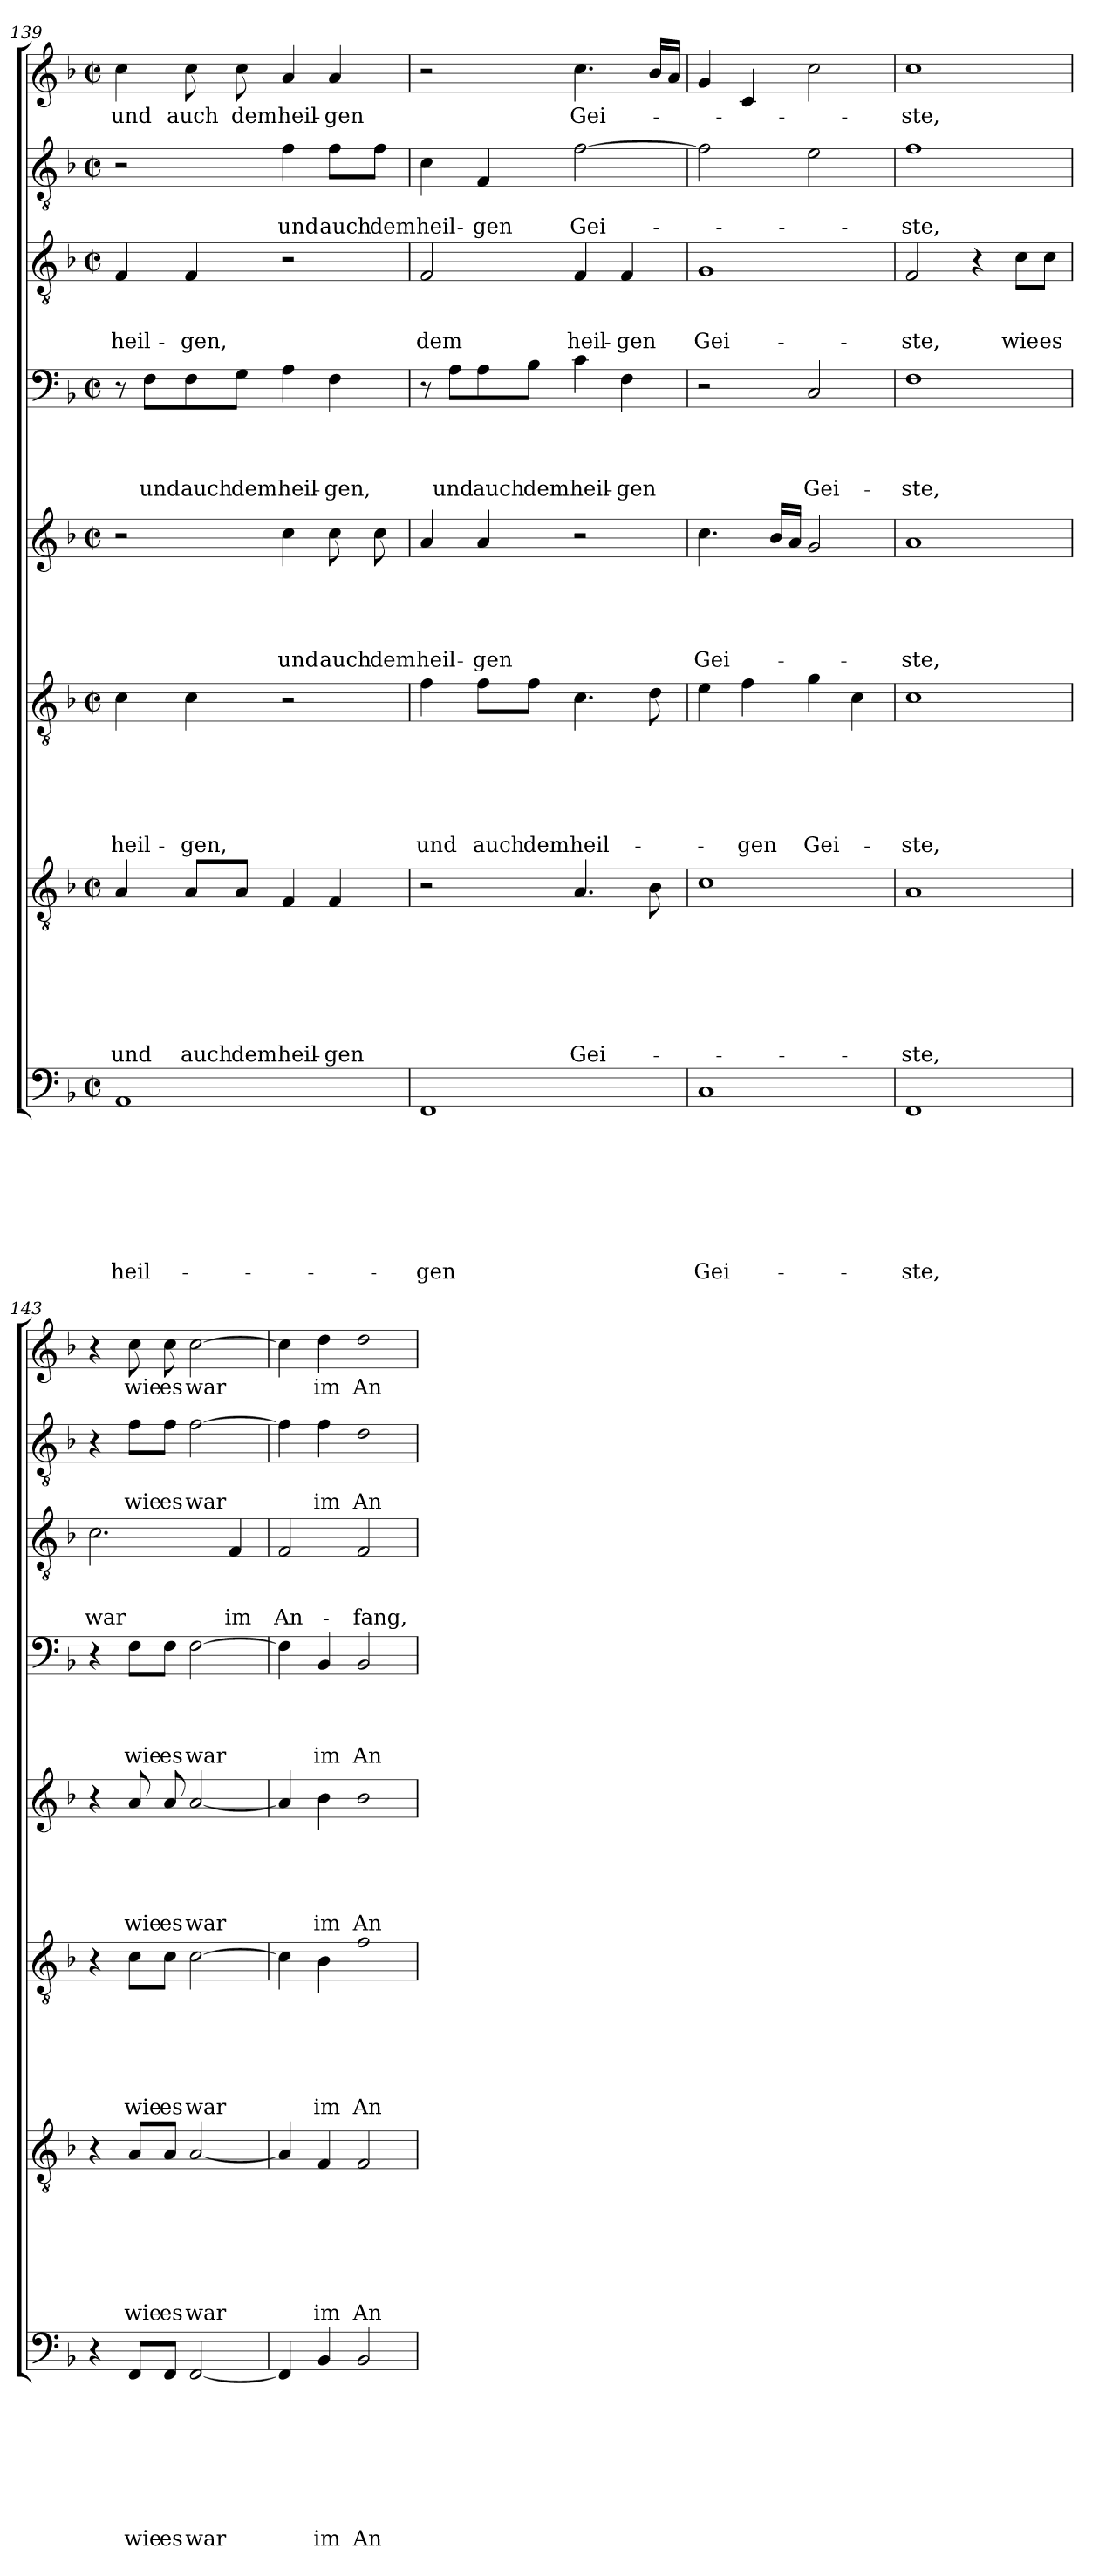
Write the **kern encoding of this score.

**kern	**text	**text	**text	**text	**text	**text	**text	**text	**kern	**text	**text	**text	**text	**text	**text	**text	**kern	**text	**text	**text	**text	**text	**text	**kern	**text	**text	**text	**text	**text	**kern	**text	**text	**text	**text	**kern	**text	**text	**text	**kern	**text	**text	**kern	**text
*part8	*part8	*part8	*part8	*part8	*part8	*part8	*part8	*part8	*part7	*part7	*part7	*part7	*part7	*part7	*part7	*part7	*part6	*part6	*part6	*part6	*part6	*part6	*part6	*part5	*part5	*part5	*part5	*part5	*part5	*part4	*part4	*part4	*part4	*part4	*part3	*part3	*part3	*part3	*part2	*part2	*part2	*part1	*part1
*staff8	*staff8	*staff8	*staff8	*staff8	*staff8	*staff8	*staff8	*staff8	*staff7	*staff7	*staff7	*staff7	*staff7	*staff7	*staff7	*staff7	*staff6	*staff6	*staff6	*staff6	*staff6	*staff6	*staff6	*staff5	*staff5	*staff5	*staff5	*staff5	*staff5	*staff4	*staff4	*staff4	*staff4	*staff4	*staff3	*staff3	*staff3	*staff3	*staff2	*staff2	*staff2	*staff1	*staff1
*clefF4	*	*	*	*	*	*	*	*	*clefGv2	*	*	*	*	*	*	*	*clefGv2	*	*	*	*	*	*	*clefG2	*	*	*	*	*	*clefF4	*	*	*	*	*clefGv2	*	*	*	*clefGv2	*	*	*clefG2	*
*k[b-]	*	*	*	*	*	*	*	*	*k[b-]	*	*	*	*	*	*	*	*k[b-]	*	*	*	*	*	*	*k[b-]	*	*	*	*	*	*k[b-]	*	*	*	*	*k[b-]	*	*	*	*k[b-]	*	*	*k[b-]	*
*F:	*	*	*	*	*	*	*	*	*F:	*	*	*	*	*	*	*	*F:	*	*	*	*	*	*	*F:	*	*	*	*	*	*F:	*	*	*	*	*F:	*	*	*	*F:	*	*	*F:	*
*M2/2	*	*	*	*	*	*	*	*	*M2/2	*	*	*	*	*	*	*	*M2/2	*	*	*	*	*	*	*M2/2	*	*	*	*	*	*M2/2	*	*	*	*	*M2/2	*	*	*	*M2/2	*	*	*M2/2	*
*met(c|)	*	*	*	*	*	*	*	*	*met(c|)	*	*	*	*	*	*	*	*met(c|)	*	*	*	*	*	*	*met(c|)	*	*	*	*	*	*met(c|)	*	*	*	*	*met(c|)	*	*	*	*met(c|)	*	*	*met(c|)	*
=139	=139	=139	=139	=139	=139	=139	=139	=139	=139	=139	=139	=139	=139	=139	=139	=139	=139	=139	=139	=139	=139	=139	=139	=139	=139	=139	=139	=139	=139	=139	=139	=139	=139	=139	=139	=139	=139	=139	=139	=139	=139	=139	=139
!	!	!	!	!	!	!	!	!LO:LY:b	!	!	!	!	!	!	!	!LO:LY:b	!	!	!	!	!	!	!LO:LY:b	!	!	!	!	!	!	!	!	!	!	!	!	!	!	!LO:LY:b	!	!	!	!	!LO:LY:b
1AA	.	.	.	.	.	.	.	heil-	4A/	.	.	.	.	.	.	und	4c\	.	.	.	.	.	heil-	2r	.	.	.	.	.	8r	.	.	.	.	4F/	.	.	heil-	2r	.	.	4cc\	und
!	!	!	!	!	!	!	!	!	!	!	!	!	!	!	!	!	!	!	!	!	!	!	!	!	!	!	!	!	!	!	!	!	!	!LO:LY:b	!	!	!	!	!	!	!	!	!
.	.	.	.	.	.	.	.	.	.	.	.	.	.	.	.	.	.	.	.	.	.	.	.	.	.	.	.	.	.	8F\L	.	.	.	und	.	.	.	.	.	.	.	.	.
!	!	!	!	!	!	!	!	!	!	!	!	!	!	!	!	!LO:LY:b	!	!	!	!	!	!	!LO:LY:b	!	!	!	!	!	!	!	!	!	!	!LO:LY:b	!	!	!	!LO:LY:b	!	!	!	!	!LO:LY:b
.	.	.	.	.	.	.	.	.	8A/L	.	.	.	.	.	.	auch	4c\	.	.	.	.	.	-gen,	.	.	.	.	.	.	8F\	.	.	.	auch	4F/	.	.	-gen,	.	.	.	8cc\	auch
!	!	!	!	!	!	!	!	!	!	!	!	!	!	!	!	!LO:LY:b	!	!	!	!	!	!	!	!	!	!	!	!	!	!	!	!	!	!LO:LY:b	!	!	!	!	!	!	!	!	!LO:LY:b
.	.	.	.	.	.	.	.	.	8A/J	.	.	.	.	.	.	dem	.	.	.	.	.	.	.	.	.	.	.	.	.	8G\J	.	.	.	dem	.	.	.	.	.	.	.	8cc\	dem
!	!	!	!	!	!	!	!	!	!	!	!	!	!	!	!	!LO:LY:b	!	!	!	!	!	!	!	!	!	!	!	!	!LO:LY:b	!	!	!	!	!LO:LY:b	!	!	!	!	!	!	!LO:LY:b	!	!LO:LY:b
.	.	.	.	.	.	.	.	.	4F/	.	.	.	.	.	.	heil-	2r	.	.	.	.	.	.	4cc\	.	.	.	.	und	4A\	.	.	.	heil-	2r	.	.	.	4f\	.	und	4a/	heil-
!	!	!	!	!	!	!	!	!	!	!	!	!	!	!	!	!LO:LY:b	!	!	!	!	!	!	!	!	!	!	!	!	!LO:LY:b	!	!	!	!	!LO:LY:b	!	!	!	!	!	!	!LO:LY:b	!	!LO:LY:b
.	.	.	.	.	.	.	.	.	4F/	.	.	.	.	.	.	-gen	.	.	.	.	.	.	.	8cc\	.	.	.	.	auch	4F\	.	.	.	-gen,	.	.	.	.	8f\L	.	auch	4a/	-gen
!	!	!	!	!	!	!	!	!	!	!	!	!	!	!	!	!	!	!	!	!	!	!	!	!	!	!	!	!	!LO:LY:b	!	!	!	!	!	!	!	!	!	!	!	!LO:LY:b	!	!
.	.	.	.	.	.	.	.	.	.	.	.	.	.	.	.	.	.	.	.	.	.	.	.	8cc\	.	.	.	.	dem	.	.	.	.	.	.	.	.	.	8f\J	.	dem	.	.
!!LO:LB:g=z
=140	=140	=140	=140	=140	=140	=140	=140	=140	=140	=140	=140	=140	=140	=140	=140	=140	=140	=140	=140	=140	=140	=140	=140	=140	=140	=140	=140	=140	=140	=140	=140	=140	=140	=140	=140	=140	=140	=140	=140	=140	=140	=140	=140
!	!	!	!	!	!	!	!	!LO:LY:b	!	!	!	!	!	!	!	!	!	!	!	!	!	!	!LO:LY:b	!	!	!	!	!	!LO:LY:b	!	!	!	!	!	!	!	!	!LO:LY:b	!	!	!LO:LY:b	!	!
1FF	.	.	.	.	.	.	.	-gen	2r	.	.	.	.	.	.	.	4f\	.	.	.	.	.	und	4a/	.	.	.	.	heil-	8r	.	.	.	.	2F/	.	.	dem	4c\	.	heil-	2r	.
!	!	!	!	!	!	!	!	!	!	!	!	!	!	!	!	!	!	!	!	!	!	!	!	!	!	!	!	!	!	!	!	!	!	!LO:LY:b	!	!	!	!	!	!	!	!	!
.	.	.	.	.	.	.	.	.	.	.	.	.	.	.	.	.	.	.	.	.	.	.	.	.	.	.	.	.	.	8A\L	.	.	.	und	.	.	.	.	.	.	.	.	.
!	!	!	!	!	!	!	!	!	!	!	!	!	!	!	!	!	!	!	!	!	!	!	!LO:LY:b	!	!	!	!	!	!LO:LY:b	!	!	!	!	!LO:LY:b	!	!	!	!	!	!	!LO:LY:b	!	!
.	.	.	.	.	.	.	.	.	.	.	.	.	.	.	.	.	8f\L	.	.	.	.	.	auch	4a/	.	.	.	.	-gen	8A\	.	.	.	auch	.	.	.	.	4F/	.	-gen	.	.
!	!	!	!	!	!	!	!	!	!	!	!	!	!	!	!	!	!	!	!	!	!	!	!LO:LY:b	!	!	!	!	!	!	!	!	!	!	!LO:LY:b	!	!	!	!	!	!	!	!	!
.	.	.	.	.	.	.	.	.	.	.	.	.	.	.	.	.	8f\J	.	.	.	.	.	dem	.	.	.	.	.	.	8B-\J	.	.	.	dem	.	.	.	.	.	.	.	.	.
!	!	!	!	!	!	!	!	!	!	!	!	!	!	!	!	!LO:LY:b	!	!	!	!	!	!	!LO:LY:b	!	!	!	!	!	!	!	!	!	!	!LO:LY:b	!	!	!	!LO:LY:b	!	!	!LO:LY:b	!	!LO:LY:b
.	.	.	.	.	.	.	.	.	4.A/	.	.	.	.	.	.	Gei-	4.c\	.	.	.	.	.	heil-	2r	.	.	.	.	.	4c\	.	.	.	heil-	4F/	.	.	heil-	[2f\	.	Gei-	4.cc\	Gei-
!	!	!	!	!	!	!	!	!	!	!	!	!	!	!	!	!	!	!	!	!	!	!	!	!	!	!	!	!	!	!	!	!	!	!LO:LY:b	!	!	!	!LO:LY:b	!	!	!	!	!
.	.	.	.	.	.	.	.	.	.	.	.	.	.	.	.	.	.	.	.	.	.	.	.	.	.	.	.	.	.	4F\	.	.	.	-gen	4F/	.	.	-gen	.	.	.	.	.
.	.	.	.	.	.	.	.	.	8B-\	.	.	.	.	.	.	.	8d\	.	.	.	.	.	.	.	.	.	.	.	.	.	.	.	.	.	.	.	.	.	.	.	.	16b-/LL	.
.	.	.	.	.	.	.	.	.	.	.	.	.	.	.	.	.	.	.	.	.	.	.	.	.	.	.	.	.	.	.	.	.	.	.	.	.	.	.	.	.	.	16a/JJ	.
=141	=141	=141	=141	=141	=141	=141	=141	=141	=141	=141	=141	=141	=141	=141	=141	=141	=141	=141	=141	=141	=141	=141	=141	=141	=141	=141	=141	=141	=141	=141	=141	=141	=141	=141	=141	=141	=141	=141	=141	=141	=141	=141	=141
!	!	!	!	!	!	!	!	!LO:LY:b	!	!	!	!	!	!	!	!	!	!	!	!	!	!	!	!	!	!	!	!	!LO:LY:b	!	!	!	!	!	!	!	!	!LO:LY:b	!	!	!	!	!
1C	.	.	.	.	.	.	.	Gei-	1c	.	.	.	.	.	.	.	4e\	.	.	.	.	.	.	4.cc\	.	.	.	.	Gei-	2r	.	.	.	.	1G	.	.	Gei-	2f\]	.	.	4g/	.
!	!	!	!	!	!	!	!	!	!	!	!	!	!	!	!	!	!	!	!	!	!	!	!LO:LY:b	!	!	!	!	!	!	!	!	!	!	!	!	!	!	!	!	!	!	!	!
.	.	.	.	.	.	.	.	.	.	.	.	.	.	.	.	.	4f\	.	.	.	.	.	-gen	.	.	.	.	.	.	.	.	.	.	.	.	.	.	.	.	.	.	4c/	.
.	.	.	.	.	.	.	.	.	.	.	.	.	.	.	.	.	.	.	.	.	.	.	.	16b-/LL	.	.	.	.	.	.	.	.	.	.	.	.	.	.	.	.	.	.	.
.	.	.	.	.	.	.	.	.	.	.	.	.	.	.	.	.	.	.	.	.	.	.	.	16a/JJ	.	.	.	.	.	.	.	.	.	.	.	.	.	.	.	.	.	.	.
!	!	!	!	!	!	!	!	!	!	!	!	!	!	!	!	!	!	!	!	!	!	!	!LO:LY:b	!	!	!	!	!	!	!	!	!	!	!LO:LY:b	!	!	!	!	!	!	!	!	!
.	.	.	.	.	.	.	.	.	.	.	.	.	.	.	.	.	4g\	.	.	.	.	.	Gei-	2g/	.	.	.	.	.	2C/	.	.	.	Gei-	.	.	.	.	2e\	.	.	2cc\	.
.	.	.	.	.	.	.	.	.	.	.	.	.	.	.	.	.	4c\	.	.	.	.	.	.	.	.	.	.	.	.	.	.	.	.	.	.	.	.	.	.	.	.	.	.
=142	=142	=142	=142	=142	=142	=142	=142	=142	=142	=142	=142	=142	=142	=142	=142	=142	=142	=142	=142	=142	=142	=142	=142	=142	=142	=142	=142	=142	=142	=142	=142	=142	=142	=142	=142	=142	=142	=142	=142	=142	=142	=142	=142
!	!	!	!	!	!	!	!	!LO:LY:b	!	!	!	!	!	!	!	!LO:LY:b	!	!	!	!	!	!	!LO:LY:b	!	!	!	!	!	!LO:LY:b	!	!	!	!	!LO:LY:b	!	!	!	!LO:LY:b	!	!	!LO:LY:b	!	!LO:LY:b
1FF	.	.	.	.	.	.	.	-ste,	1A	.	.	.	.	.	.	-ste,	1c	.	.	.	.	.	-ste,	1a	.	.	.	.	-ste,	1F	.	.	.	-ste,	2F/	.	.	-ste,	1f	.	-ste,	1cc	-ste,
.	.	.	.	.	.	.	.	.	.	.	.	.	.	.	.	.	.	.	.	.	.	.	.	.	.	.	.	.	.	.	.	.	.	.	4r	.	.	.	.	.	.	.	.
!	!	!	!	!	!	!	!	!	!	!	!	!	!	!	!	!	!	!	!	!	!	!	!	!	!	!	!	!	!	!	!	!	!	!	!	!	!	!LO:LY:b	!	!	!	!	!
.	.	.	.	.	.	.	.	.	.	.	.	.	.	.	.	.	.	.	.	.	.	.	.	.	.	.	.	.	.	.	.	.	.	.	8c\L	.	.	wie	.	.	.	.	.
!	!	!	!	!	!	!	!	!	!	!	!	!	!	!	!	!	!	!	!	!	!	!	!	!	!	!	!	!	!	!	!	!	!	!	!	!	!	!LO:LY:b	!	!	!	!	!
.	.	.	.	.	.	.	.	.	.	.	.	.	.	.	.	.	.	.	.	.	.	.	.	.	.	.	.	.	.	.	.	.	.	.	8c\J	.	.	es	.	.	.	.	.
=143	=143	=143	=143	=143	=143	=143	=143	=143	=143	=143	=143	=143	=143	=143	=143	=143	=143	=143	=143	=143	=143	=143	=143	=143	=143	=143	=143	=143	=143	=143	=143	=143	=143	=143	=143	=143	=143	=143	=143	=143	=143	=143	=143
!	!	!	!	!	!	!	!	!	!	!	!	!	!	!	!	!	!	!	!	!	!	!	!	!	!	!	!	!	!	!	!	!	!	!	!	!	!	!LO:LY:b	!	!	!	!	!
4r	.	.	.	.	.	.	.	.	4r	.	.	.	.	.	.	.	4r	.	.	.	.	.	.	4r	.	.	.	.	.	4r	.	.	.	.	2.c\	.	.	war	4r	.	.	4r	.
!	!	!	!	!	!	!	!	!LO:LY:b	!	!	!	!	!	!	!	!LO:LY:b	!	!	!	!	!	!	!LO:LY:b	!	!	!	!	!	!LO:LY:b	!	!	!	!	!LO:LY:b	!	!	!	!	!	!	!LO:LY:b	!	!LO:LY:b
8FF/L	.	.	.	.	.	.	.	wie	8A/L	.	.	.	.	.	.	wie	8c\L	.	.	.	.	.	wie	8a/	.	.	.	.	wie	8F\L	.	.	.	wie	.	.	.	.	8f\L	.	wie	8cc\	wie
!	!	!	!	!	!	!	!	!LO:LY:b	!	!	!	!	!	!	!	!LO:LY:b	!	!	!	!	!	!	!LO:LY:b	!	!	!	!	!	!LO:LY:b	!	!	!	!	!LO:LY:b	!	!	!	!	!	!	!LO:LY:b	!	!LO:LY:b
8FF/J	.	.	.	.	.	.	.	es	8A/J	.	.	.	.	.	.	es	8c\J	.	.	.	.	.	es	8a/	.	.	.	.	es	8F\J	.	.	.	es	.	.	.	.	8f\J	.	es	8cc\	es
!	!	!	!	!	!	!	!	!LO:LY:b	!	!	!	!	!	!	!	!LO:LY:b	!	!	!	!	!	!	!LO:LY:b	!	!	!	!	!	!LO:LY:b	!	!	!	!	!LO:LY:b	!	!	!	!	!	!	!LO:LY:b	!	!LO:LY:b
[2FF/	.	.	.	.	.	.	.	war	[2A/	.	.	.	.	.	.	war	[2c\	.	.	.	.	.	war	[2a/	.	.	.	.	war	[2F\	.	.	.	war	.	.	.	.	[2f\	.	war	[2cc\	war
!	!	!	!	!	!	!	!	!	!	!	!	!	!	!	!	!	!	!	!	!	!	!	!	!	!	!	!	!	!	!	!	!	!	!	!	!	!	!LO:LY:b	!	!	!	!	!
.	.	.	.	.	.	.	.	.	.	.	.	.	.	.	.	.	.	.	.	.	.	.	.	.	.	.	.	.	.	.	.	.	.	.	4F/	.	.	im	.	.	.	.	.
=144	=144	=144	=144	=144	=144	=144	=144	=144	=144	=144	=144	=144	=144	=144	=144	=144	=144	=144	=144	=144	=144	=144	=144	=144	=144	=144	=144	=144	=144	=144	=144	=144	=144	=144	=144	=144	=144	=144	=144	=144	=144	=144	=144
!	!	!	!	!	!	!	!	!	!	!	!	!	!	!	!	!	!	!	!	!	!	!	!	!	!	!	!	!	!	!	!	!	!	!	!	!	!	!LO:LY:b	!	!	!	!	!
4FF/]	.	.	.	.	.	.	.	.	4A/]	.	.	.	.	.	.	.	4c\]	.	.	.	.	.	.	4a/]	.	.	.	.	.	4F\]	.	.	.	.	2F/	.	.	An-	4f\]	.	.	4cc\]	.
!	!	!	!	!	!	!	!	!LO:LY:b	!	!	!	!	!	!	!	!LO:LY:b	!	!	!	!	!	!	!LO:LY:b	!	!	!	!	!	!LO:LY:b	!	!	!	!	!LO:LY:b	!	!	!	!	!	!	!LO:LY:b	!	!LO:LY:b
4BB-/	.	.	.	.	.	.	.	im	4F/	.	.	.	.	.	.	im	4B-\	.	.	.	.	.	im	4b-\	.	.	.	.	im	4BB-/	.	.	.	im	.	.	.	.	4f\	.	im	4dd\	im
!	!	!	!	!	!	!	!	!LO:LY:b	!	!	!	!	!	!	!	!LO:LY:b	!	!	!	!	!	!	!LO:LY:b	!	!	!	!	!	!LO:LY:b	!	!	!	!	!LO:LY:b	!	!	!	!LO:LY:b	!	!	!LO:LY:b	!	!LO:LY:b
2BB-/	.	.	.	.	.	.	.	An-	2F/	.	.	.	.	.	.	An-	2f\	.	.	.	.	.	An-	2b-\	.	.	.	.	An-	2BB-/	.	.	.	An-	2F/	.	.	-fang,	2d\	.	An-	2dd\	An-
=	=	=	=	=	=	=	=	=	=	=	=	=	=	=	=	=	=	=	=	=	=	=	=	=	=	=	=	=	=	=	=	=	=	=	=	=	=	=	=	=	=	=	=
*-	*-	*-	*-	*-	*-	*-	*-	*-	*-	*-	*-	*-	*-	*-	*-	*-	*-	*-	*-	*-	*-	*-	*-	*-	*-	*-	*-	*-	*-	*-	*-	*-	*-	*-	*-	*-	*-	*-	*-	*-	*-	*-	*-
